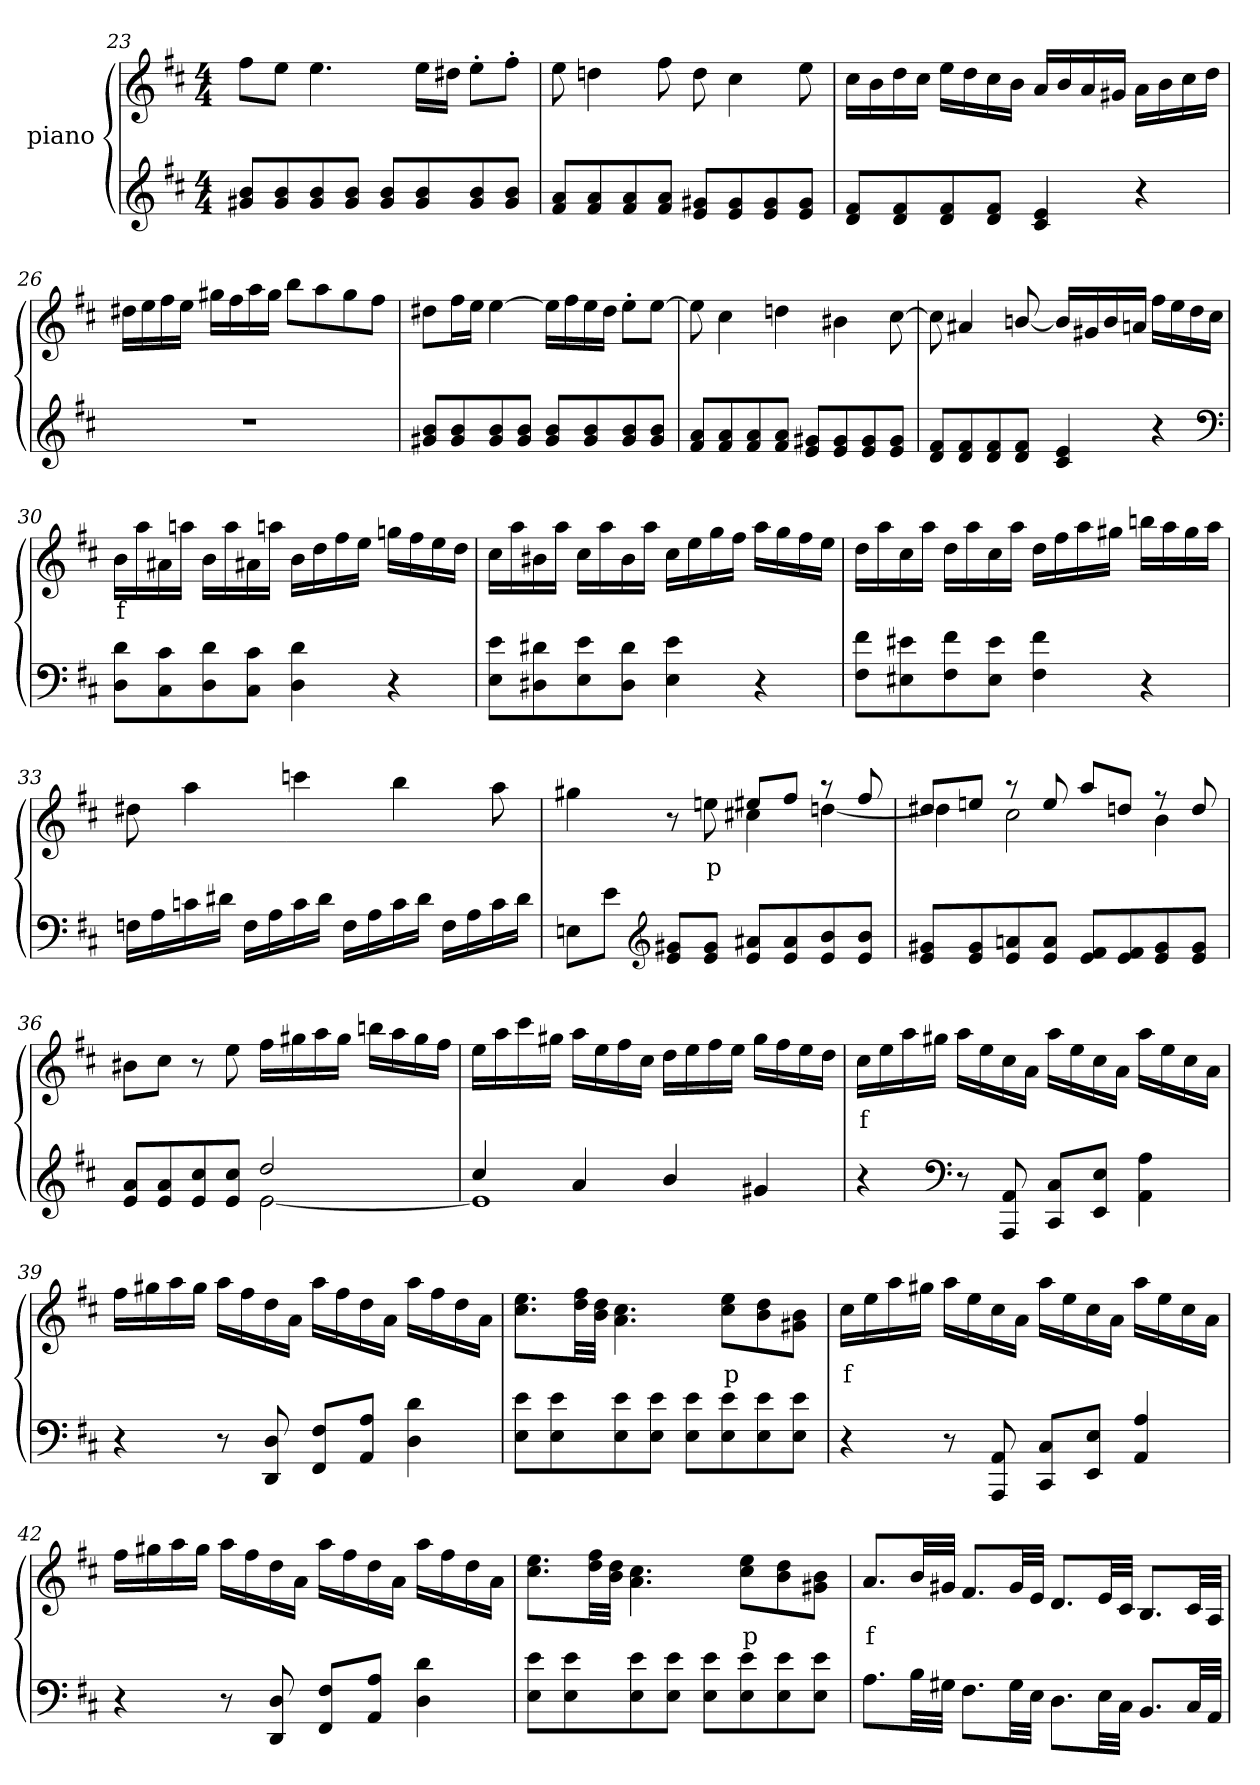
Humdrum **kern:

**kern	**kern	**text
*part2	*part1	*part1
*staff2	*staff1	*staff1
*	*I"piano	*
*clefG2	*clefG2	*
*k[f#c#]	*k[f#c#]	*
*D:	*D:	*
*M4/4	*M4/4	*
=23	=23	=23
8g#X 8bL	8ff#L	.
8g# 8b	8eeJ	.
8g# 8b	4.ee	.
8g# 8bJ	.	.
8g# 8bL	.	.
8g# 8b	16eeLL	.
.	16dd#XJJ	.
8g# 8b	8ee'>L	.
8g# 8bJ	8ff#'>J	.
=24	=24	=24
8f# 8aL	8ee	.
8f# 8a	4ddn	.
8f# 8a	.	.
8f# 8aJ	8ff#	.
8e 8g#XL	8dd	.
8e 8g#	4cc#	.
8e 8g#	.	.
8e 8g#J	8ee	.
=25	=25	=25
8d 8f#L	16cc#LL	.
.	16b	.
8d 8f#	16dd	.
.	16cc#JJ	.
8d 8f#	16eeLL	.
.	16dd	.
8d 8f#J	16cc#	.
.	16bJJ	.
4c# 4e	16aLL	.
.	16b	.
.	16a	.
.	16g#XJJ	.
4r	16aLL	.
.	16b	.
.	16cc#	.
.	16ddJJ	.
=26	=26	=26
1r	16dd#XLL	.
.	16ee	.
.	16ff#	.
.	16eeJJ	.
.	16gg#XLL	.
.	16ff#	.
.	16aa	.
.	16gg#JJ	.
.	8bbL	.
.	8aa	.
.	8gg#	.
.	8ff#J	.
=27	=27	=27
8g#X 8bL	8dd#XL	.
8g# 8b	16ff#L	.
.	16eeJJ	.
8g# 8b	[4ee	.
8g# 8bJ	.	.
8g# 8bL	16eeLL]	.
.	16ff#	.
8g# 8b	16ee	.
.	16dd#JJ	.
8g# 8b	8ee'>L	.
8g# 8bJ	[8eeJ	.
=28	=28	=28
8f# 8aL	8ee]	.
8f# 8a	4cc#	.
8f# 8a	.	.
8f# 8aJ	4ddn	.
8e 8g#XL	.	.
8e 8g#	4b#X	.
8e 8g#	.	.
8e 8g#J	[8cc#	.
=29	=29	=29
8d 8f#L	8cc#]	.
8d 8f#	4a#X	.
8d 8f#	.	.
8d 8f#J	[8bn/	.
4c# 4e	16bLL]	.
.	16g#X	.
.	16b	.
.	16anJJ	.
4r	16ff#LL	.
.	16ee	.
.	16dd	.
.	16cc#JJ	.
*clefF4	*	*
=30	=30	=30
8D 8dL	16bLL	f
.	16aa	.
8C# 8c#	16a#X	.
.	16aanJJ	.
8D 8d	16bLL	.
.	16aa	.
8C# 8c#J	16a#X	.
.	16aanJJ	.
4D 4d	16bLL	.
.	16dd	.
.	16ff#	.
.	16eeJJ	.
4r	16ggnLL	.
.	16ff#	.
.	16ee	.
.	16ddJJ	.
=31	=31	=31
8E 8eL	16cc#LL	.
.	16aa	.
8D#X 8d#X	16b#X	.
.	16aaJJ	.
8E 8e	16cc#LL	.
.	16aa	.
8D# 8d#J	16b#	.
.	16aaJJ	.
4E 4e	16cc#LL	.
.	16ee	.
.	16gg	.
.	16ff#JJ	.
4r	16aaLL	.
.	16gg	.
.	16ff#	.
.	16eeJJ	.
=32	=32	=32
8F# 8f#L	16ddLL	.
.	16aa	.
8E#X 8e#X	16cc#	.
.	16aaJJ	.
8F# 8f#	16ddLL	.
.	16aa	.
8E# 8e#J	16cc#	.
.	16aaJJ	.
4F# 4f#	16ddLL	.
.	16ff#	.
.	16aa	.
.	16gg#XJJ	.
4r	16bbnLL	.
.	16aa	.
.	16gg#	.
.	16aaJJ	.
=33	=33	=33
16FnLL	8dd#X	.
16A	.	.
16cn	4aa	.
16d#XJJ	.	.
16FLL	.	.
16A	.	.
16c	4cccn	.
16d#JJ	.	.
16FLL	.	.
16A	.	.
16c	4bb	.
16d#JJ	.	.
16FLL	.	.
16A	.	.
16c	8aa	.
16d#JJ	.	.
=34	=34	=34
*	*^	*
8EnL	2ryy	4gg#X	.
8eJ	.	.	.
*clefG2	*	*	*
8e 8g#XL	.	8r	.
8e 8g#J	.	8een	p
8e 8a#XL	8ee#XL	4cc#X	.
8e 8a#	8ff#J	.	.
8e 8b	8r	[4ddn	.
8e 8bJ	8ff#	.	.
=35	=35	=35	=35
8e 8g#XL	8dd#XL	4dd]	.
8e 8g#	8eenJ	.	.
8e 8an	8r	2cc#	.
8e 8aJ	8ee	.	.
8e 8f#L	8aaL	.	.
8e 8f#	8ddnJ	.	.
8e 8g#	8r	4b	.
8e 8g#J	8dd	.	.
*	*v	*v	*
=36	=36	=36
*^	*	*
8e 8aL	2ryy	8b#XL	.
8e 8a	.	8cc#J	.
8e 8cc#	.	8r	.
8e 8cc#J	.	8ee	.
2dd	[2e	16ff#LL	.
.	.	16gg#X	.
.	.	16aa	.
.	.	16gg#JJ	.
.	.	16bbnLL	.
.	.	16aa	.
.	.	16gg#	.
.	.	16ff#JJ	.
=37	=37	=37	=37
4cc#	1e]	16eeLL	.
.	.	16aa	.
.	.	16ccc#	.
.	.	16gg#XJJ	.
4a	.	16aaLL	.
.	.	16ee	.
.	.	16ff#	.
.	.	16cc#JJ	.
4b	.	16ddLL	.
.	.	16ee	.
.	.	16ff#	.
.	.	16eeJJ	.
4g#X	.	16gg#LL	.
.	.	16ff#	.
.	.	16ee	.
.	.	16ddJJ	.
*v	*v	*	*
=38	=38	=38
4r	16cc#LL	f
.	16ee	.
.	16aa	.
.	16gg#XJJ	.
*clefF4	*	*
8r	16aaLL	.
.	16ee	.
8AAA 8AA	16cc#	.
.	16aJJ	.
8CC# 8C#L	16aaLL	.
.	16ee	.
8EE 8EJ	16cc#	.
.	16aJJ	.
4AA 4A	16aaLL	.
.	16ee	.
.	16cc#	.
.	16aJJ	.
=39	=39	=39
4r	16ff#LL	.
.	16gg#X	.
.	16aa	.
.	16gg#JJ	.
8r	16aaLL	.
.	16ff#	.
8DD 8D	16dd	.
.	16aJJ	.
8FF# 8F#L	16aaLL	.
.	16ff#	.
8AA 8AJ	16dd	.
.	16aJJ	.
4D 4d	16aaLL	.
.	16ff#	.
.	16dd	.
.	16aJJ	.
=40	=40	=40
8E 8eL	8.cc# 8.eeL	.
8E 8e	.	.
.	32dd 32ff#LL	.
.	32b 32ddJJJ	.
8E 8e	4.a 4.cc#	.
8E 8eJ	.	.
8E 8eL	.	.
8E 8e	8cc# 8eeL	p
8E 8e	8b 8dd	.
8E 8eJ	8g#X 8bJ	.
=41	=41	=41
4r	16cc#LL	f
.	16ee	.
.	16aa	.
.	16gg#XJJ	.
8r	16aaLL	.
.	16ee	.
8AAA 8AA	16cc#	.
.	16aJJ	.
8CC# 8C#L	16aaLL	.
.	16ee	.
8EE 8EJ	16cc#	.
.	16aJJ	.
4AA/ 4A/	16aaLL	.
.	16ee	.
.	16cc#	.
.	16aJJ	.
=42	=42	=42
4r	16ff#LL	.
.	16gg#X	.
.	16aa	.
.	16gg#JJ	.
8r	16aaLL	.
.	16ff#	.
8DD 8D	16dd	.
.	16aJJ	.
8FF# 8F#L	16aaLL	.
.	16ff#	.
8AA 8AJ	16dd	.
.	16aJJ	.
4D 4d	16aaLL	.
.	16ff#	.
.	16dd	.
.	16aJJ	.
=43	=43	=43
8E 8eL	8.cc# 8.eeL	.
8E 8e	.	.
.	32dd 32ff#LL	.
.	32b 32ddJJJ	.
8E 8e	4.a 4.cc#	.
8E 8eJ	.	.
8E 8eL	.	.
8E 8e	8cc# 8eeL	p
8E 8e	8b 8dd	.
8E 8eJ	8g#X 8bJ	.
=44	=44	=44
8.AL	8.aL	f
32BLL	32bLL	.
32G#XJJJ	32g#XJJJ	.
8.F#L	8.f#L	.
32G#LL	32g#LL	.
32EJJJ	32eJJJ	.
8.DL	8.dL	.
32ELL	32eLL	.
32C#JJJ	32c#JJJ	.
8.BBL	8.BL	.
32C#LL	32c#LL	.
32AAJJJ	32AJJJ	.
=	=	=
*-	*-	*-
